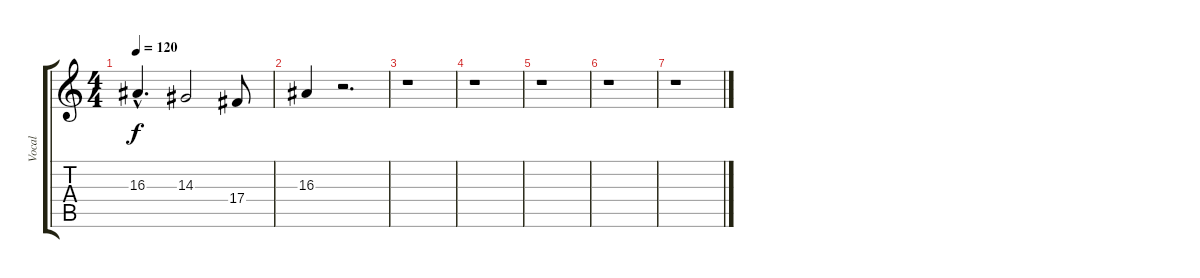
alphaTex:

\track ("Vocal" "Vocal") {instrument viola}
\staff {score tabs}
\tuning (Eb4 Bb3 Gb3 Db3 Ab2 Eb2) {hide}
\ts (4 4)
\tempo 120
\clef g2
\ks c
16.3{hac}.4{d dy f volume 6} 14.3.2 17.4.8 |
16.3.4{volume 5} r.2{d} |
r.1 |
r.1 |
r.1 |
r.1 |
r.1
